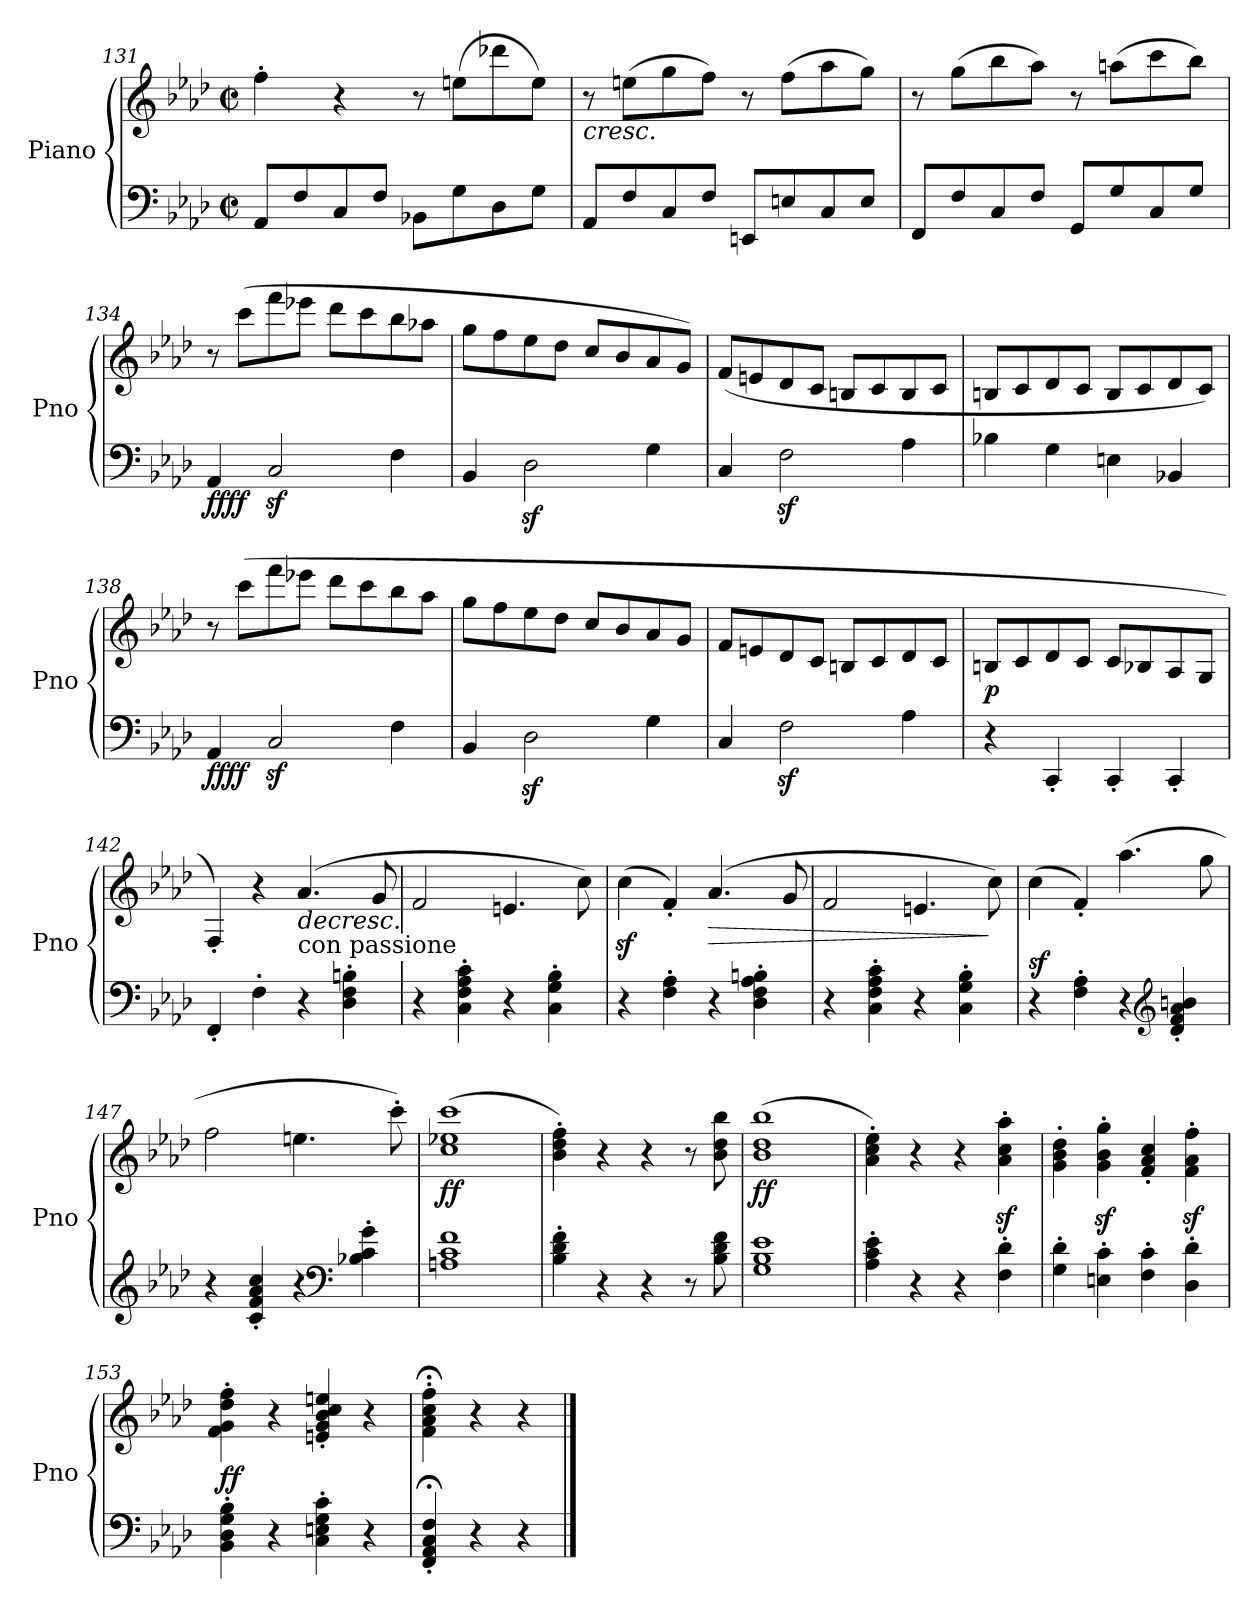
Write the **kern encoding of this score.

**kern	**kern	**dynam
*part1	*part1	*part1
*staff2	*staff1	*staff1/2
*I"Piano	*	*
*I'Pno	*	*
*clefF4	*clefG2	*
*k[b-e-a-d-]	*k[b-e-a-d-]	*
*A-:	*A-:	*
*M2/2	*M2/2	*
*met(c|)	*met(c|)	*
=131	=131	=131
8AA-/L	4ff'\	.
8F/	.	.
8C/	4r	.
8F/J	.	.
8BB-X\L	8r	.
8G\	(8een\L	.
8D-\	8ddd-X\	.
8G\J	8ee\J)	.
!!LO:LB:g=z
=132	=132	=132
!	!	!LO:HP:b
8AA-/L	8r	<
8F/	(8een\L	.
8C/	8gg\	.
8F/J	8ff\J)	.
8EEn/L	8r	.
8En/	(8ff\L	.
8C/	8aa-\	.
8E/J	8gg\J)	.
=133	=133	=133
8FF/L	8r	.
8F/	(8gg\L	.
8C/	8bb-\	.
8F/J	8aa-\J)	.
8GG/L	8r	.
8G/	(8aan\L	.
8C/	8ccc\	.
8G/J	8bb-\J)	.
=134	=134	=134
!	!	!LO:DY:b=2
!	!	!LO:DY:n=1:b
4AA-/	8r	ff ff
.	(8ccc\L	.
2Cz</	8fff\	.
.	8eee-X\J	.
.	8ddd-\L	.
.	8ccc\	.
4F\	8bb-\	.
.	8aa-X\J	.
=135	=135	=135
4BB-/	8gg\L	.
.	8ff\	.
2D-z<\	8ee-\	.
.	8dd-\J	.
.	8cc/L	.
.	8b-/	.
4G\	8a-/	.
.	8g/J)	.
=136	=136	=136
4C/	(8f/L	.
.	8en/	.
2Fz<\	8d-/	.
.	8c/J	.
.	8Bn/L	.
.	8c/	.
4A-\	8B/	.
.	8c/J	.
!!LO:LB:g=z
=137	=137	=137
!	!	!LO:DY:b=2
!	!	!LO:DY:n=1:b
4B-X\	8Bn/L	mp pp
.	8c/	.
4G\	8d-/	.
.	8c/J	.
4En\	8B/L	.
.	8c/	.
4BB-X/	8d-/	.
.	8c/J)	.
=138	=138	=138
!	!	!LO:DY:b=2
!	!	!LO:DY:n=1:b
4AA-/	8r	ff ff
.	(8ccc\L	.
2Cz</	8fff\	.
.	8eee-X\J	.
.	8ddd-\L	.
.	8ccc\	.
4F\	8bb-\	.
.	8aa-\J	.
=139	=139	=139
4BB-/	8gg\L	.
.	8ff\	.
2D-z<\	8ee-\	.
.	8dd-\J	.
.	8cc/L	.
.	8b-/	.
4G\	8a-/	.
.	8g/J	.
=140	=140	=140
4C/	8f/L	.
.	8en/	.
2Fz<\	8d-/	.
.	8c/J	.
.	8Bn/L	.
.	8c/	.
4A-\	8d-/	.
.	8c/J	.
=141	=141	=141
!	!	!LO:DY:b
4r	8Bn/L	p
.	8c/	.
4CC'/	8d-/	.
.	8c/J	.
4CC'/	8c/L	.
.	8B-X/	.
4CC'/	8A-/	.
.	8G/J	.
!!LO:LB:g=z
=142	=142	=142
4FF'/	4F'/)	.
4F'\	4r	.
!	!LO:TX:b:t=con passione	!
!	!	!LO:HP:b
4r	(4.a-/	>
4D-\' 4F\' 4Bn\'	.	.
.	8g/	.
=143	=143	=143
4r	2f/	.
4C\' 4F\' 4A-\' 4c\'	.	.
4r	4.en/	.
4C\' 4G\' 4B-\'	.	.
.	8cc\)	[
=144	=144	=144
4r	(4ccz<\	.
4F\' 4A-\'	4f'/)	.
!	!	!LO:HP:b
4r	(4.a-/	>
4D-\' 4F\' 4A-\' 4Bn\'	.	.
.	8g/	.
=145	=145	=145
4r	2f/	.
4C\' 4F\' 4A-\' 4c\'	.	.
4r	4.en/	.
4C\' 4G\' 4B-\'	.	.
.	8cc\)	]
=146	=146	=146
!	!	!LO:DY:a=2
4r	(4cc\	sf
4F\' 4A-\'	4f'/)	.
4r	(4.aa-\	.
*clefG2	*	*
4d-/' 4f/' 4a-/' 4bn/'	.	.
.	8gg\	.
=147	=147	=147
4r	2ff\	.
4c/' 4f/' 4a-/' 4cc/'	.	.
4r	4.een\	.
*clefF4	*	*
4B-X\' 4c\' 4g\'	.	.
.	8ccc'\)	]
=148	=148	=148
!	!	!LO:DY:b
1An 1c 1f	(1cc 1ee-X 1ccc	ff
=149	=149	=149
4B-\' 4d-\' 4f\'	4b-\' 4dd-\' 4ff\')	.
4r	4r	.
4r	4r	.
8r	8r	.
8B-\ 8d-\ 8f\	8b-\ 8dd-\ 8bb-\	.
!!LO:LB:g=z
=150	=150	=150
!	!	!LO:DY:b
1G 1B- 1e-	(1b- 1dd- 1bb-	ff
=151	=151	=151
4A-\' 4c\' 4e-\'	4a-\' 4cc\' 4ee-\')	.
4r	4r	.
4r	4r	.
4F\' 4d-\'	4a-\z<' 4cc\z<' 4aa-\z<'	.
=152	=152	=152
4G\' 4d-\'	4g\' 4b-\' 4dd-\'	.
4En\' 4c\'	4g\z<' 4b-\z<' 4gg\z<'	.
4F\' 4c\'	4f/' 4a-/' 4cc/'	.
4D-\' 4d-\'	4f\z<' 4a-\z<' 4ff\z<'	.
=153	=153	=153
!	!	!LO:DY:b
4BB-\' 4D-\' 4G\' 4B-\'	4f\' 4g\' 4dd-\' 4ff\'	ff
4r	4r	.
4C\' 4En\' 4G\' 4c\'	4en/' 4g/' 4b-/' 4cc/' 4een/'	.
4r	4r	.
=154	=154	=154
4FF/;' 4AA-/;' 4C/;' 4F/;'	4f\;<' 4a-\;<' 4cc\;<' 4ff\;<'	.
4r	4r	.
4r	4r	.
==	==	==
*-	*-	*-
